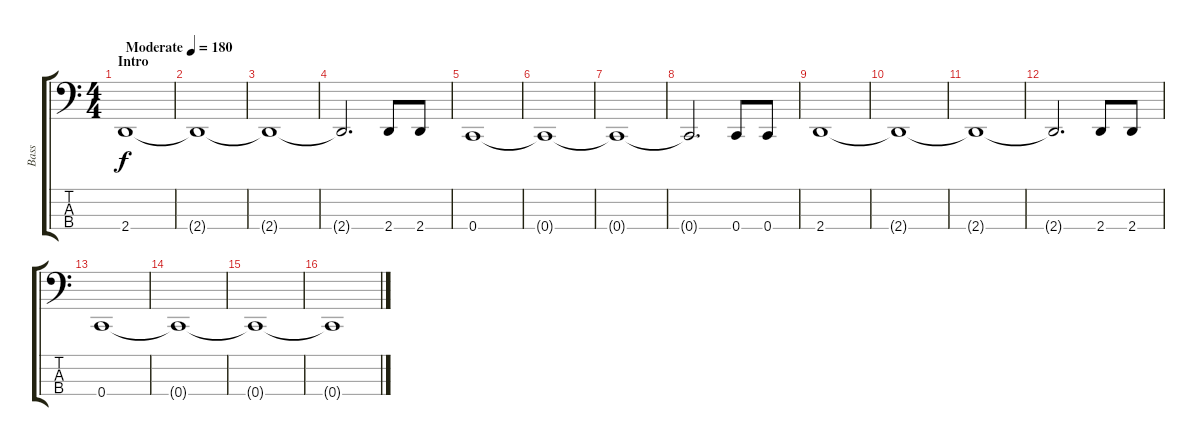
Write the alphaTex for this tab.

\track ("Bass" "Bass") {instrument electricbasspick}
\staff {score tabs}
\tuning (F2 C2 G1 C1) {hide}
\ts (4 4)
\section ("" "Intro")
\tempo (180 "Moderate")
\tempo 160
\tempo (180 "Moderate")
\clef f4
\ks c
2.4.1{dy f instrument electricbasspick} |
2.4{t}.1 |
2.4{t}.1 |
2.4{t}.2{d} 2.4.8 2.4.8 |
0.4.1 |
0.4{t}.1 |
0.4{t}.1 |
0.4{t}.2{d} 0.4.8 0.4.8 |
2.4.1 |
2.4{t}.1 |
2.4{t}.1 |
2.4{t}.2{d} 2.4.8 2.4.8 |
0.4.1 |
0.4{t}.1 |
0.4{t}.1 |
0.4{t}.1
